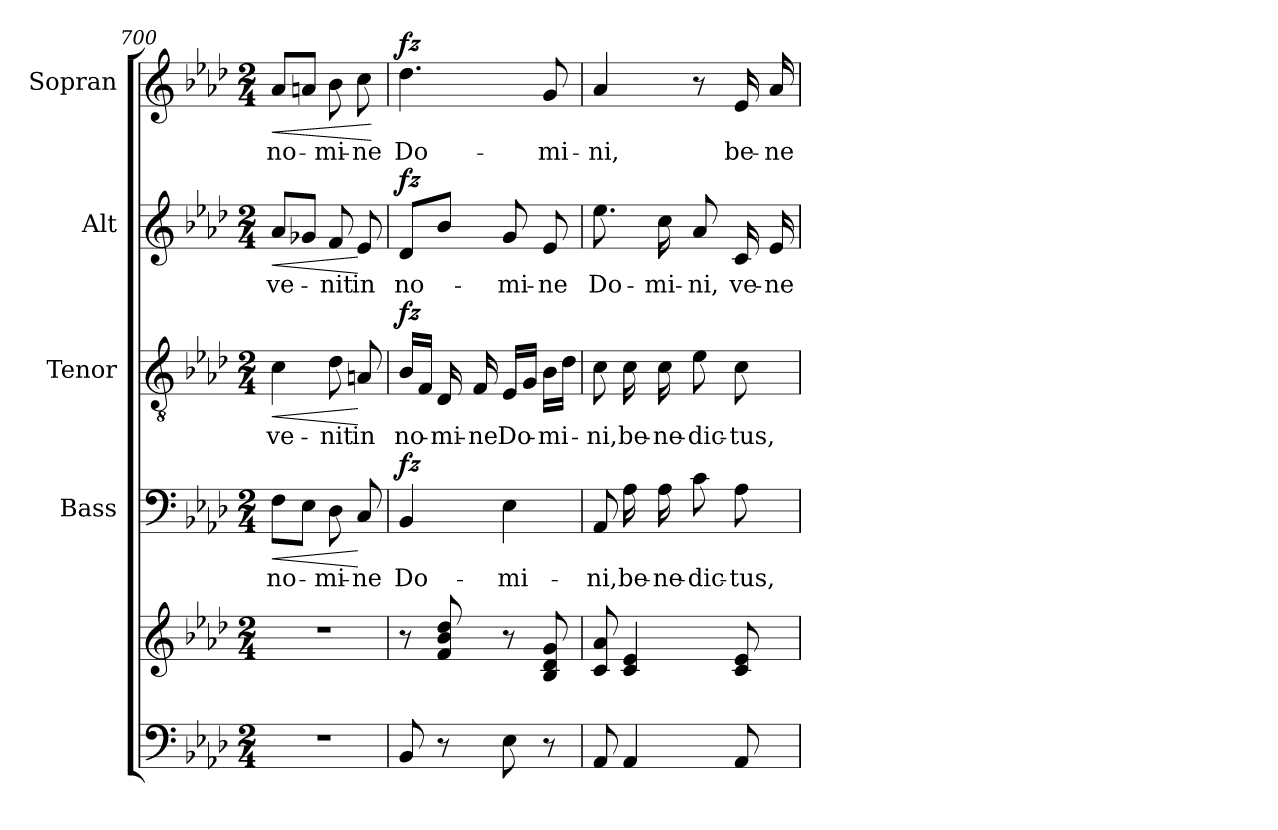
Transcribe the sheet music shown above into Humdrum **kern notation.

**kern	**kern	**kern	**text	**dynam	**kern	**text	**dynam	**kern	**text	**dynam	**kern	**text	**dynam
*part5	*part5	*part4	*part4	*part4	*part3	*part3	*part3	*part2	*part2	*part2	*part1	*part1	*part1
*staff6	*staff5	*staff4	*staff4	*staff4	*staff3	*staff3	*staff3	*staff2	*staff2	*staff2	*staff1	*staff1	*staff1
*	*	*I"Bass	*	*	*I"Tenor	*	*	*I"Alt	*	*	*I"Sopran	*	*
*	*	*I'B.	*	*	*I'T.	*	*	*I'A.	*	*	*I'S.	*	*
!!LO:LB:g=z
*clefF4	*clefG2	*clefF4	*	*	*clefGv2	*	*	*clefG2	*	*	*clefG2	*	*
*k[b-e-a-d-]	*k[b-e-a-d-]	*k[b-e-a-d-]	*	*	*k[b-e-a-d-]	*	*	*k[b-e-a-d-]	*	*	*k[b-e-a-d-]	*	*
*A-:	*A-:	*A-:	*	*	*A-:	*	*	*A-:	*	*	*A-:	*	*
*M2/4	*M2/4	*M2/4	*	*	*M2/4	*	*	*M2/4	*	*	*M2/4	*	*
=700	=700	=700	=700	=700	=700	=700	=700	=700	=700	=700	=700	=700	=700
!	!	!	!LO:LY:b	!LO:HP:b	!	!LO:LY:b	!LO:HP:b	!	!LO:LY:b	!LO:HP:b	!	!LO:LY:b	!LO:HP:b
2r	2r	8F\L	no-	<	4c\	ve-	<	8a-/L	ve-	<	8a-/L	no-	<
.	.	8E-\J	.	.	.	.	.	8g-X/J	.	.	8an/J	.	.
!	!	!	!LO:LY:b	!	!	!LO:LY:b	!	!	!LO:LY:b	!	!	!LO:LY:b	!
.	.	8D-\	-mi-	.	8d-\	-nit	.	8f/	-nit	.	8b-\	-mi-	.
!	!	!	!LO:LY:b	!	!	!LO:LY:b	!	!	!LO:LY:b	!	!	!LO:LY:b	!
.	.	8C/	-ne	[	8An/	in	[	8e-/	in	[	8cc\	-ne	.
.	.	.	.	.	.	.	.	.	.	.	.	.	[
=701	=701	=701	=701	=701	=701	=701	=701	=701	=701	=701	=701	=701	=701
!	!	!	!LO:LY:b	!LO:DY:a	!	!LO:LY:b	!LO:DY:a	!	!LO:LY:b	!LO:DY:a	!	!LO:LY:b	!LO:DY:a
8BB-/	8r	4BB-/	Do-	fz	16B-/LL	no-	fz	8d-/L	no-	fz	4.dd-\	Do-	fz
.	.	.	.	.	16F/JJ	.	.	.	.	.	.	.	.
!	!	!	!	!	!	!LO:LY:b	!	!	!	!	!	!	!
8r	8f/ 8b-/ 8dd-/	.	.	.	16D-/	-mi-	.	8b-/J	.	.	.	.	.
!	!	!	!	!	!	!LO:LY:b	!	!	!	!	!	!	!
.	.	.	.	.	16F/	-ne	.	.	.	.	.	.	.
!	!	!	!LO:LY:b	!	!	!LO:LY:b	!	!	!LO:LY:b	!	!	!	!
8E-\	8r	4E-\	-mi-	.	16E-/LL	Do-	.	8g/	-mi-	.	.	.	.
.	.	.	.	.	16G/JJ	.	.	.	.	.	.	.	.
!	!	!	!	!	!	!LO:LY:b	!	!	!LO:LY:b	!	!	!LO:LY:b	!
8r	8B-/ 8d-/ 8g/	.	.	.	16B-\LL	-mi-	.	8e-/	-ne	.	8g/	-mi-	.
.	.	.	.	.	16d-\JJ	.	.	.	.	.	.	.	.
=702	=702	=702	=702	=702	=702	=702	=702	=702	=702	=702	=702	=702	=702
!	!	!	!LO:LY:b	!	!	!LO:LY:b	!	!	!LO:LY:b	!	!	!LO:LY:b	!
8AA-/	8c/ 8a-/	8AA-/	-ni,	.	8c\	-ni,	.	8.ee-\	Do-	.	4a-/	-ni,	.
!	!	!	!LO:LY:b	!	!	!LO:LY:b	!	!	!	!	!	!	!
4AA-/	4c/ 4e-/	16A-\	be-	.	16c\	be-	.	.	.	.	.	.	.
!	!	!	!LO:LY:b	!	!	!LO:LY:b	!	!	!LO:LY:b	!	!	!	!
.	.	16A-\	-ne-	.	16c\	-ne-	.	16cc\	-mi-	.	.	.	.
!	!	!	!LO:LY:b	!	!	!LO:LY:b	!	!	!LO:LY:b	!	!	!	!
.	.	8c\	-dic-	.	8e-\	-dic-	.	8a-/	-ni,	.	8r	.	.
!	!	!	!LO:LY:b	!	!	!LO:LY:b	!	!	!LO:LY:b	!	!	!LO:LY:b	!
8AA-/	8c/ 8e-/	8A-\	-tus,	.	8c\	-tus,	.	16c/	ve-	.	16e-/	be-	.
!	!	!	!	!	!	!	!	!	!LO:LY:b	!	!	!LO:LY:b	!
.	.	.	.	.	.	.	.	16e-/	-ne-	.	16a-/	-ne-	.
=	=	=	=	=	=	=	=	=	=	=	=	=	=
*-	*-	*-	*-	*-	*-	*-	*-	*-	*-	*-	*-	*-	*-
